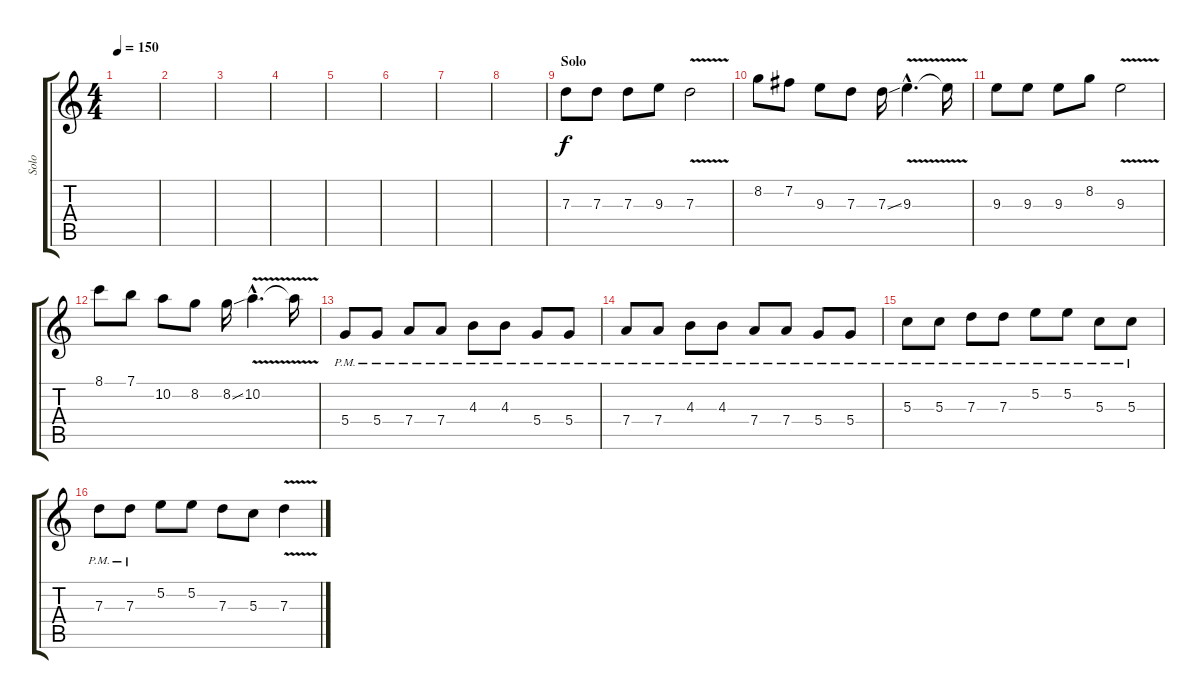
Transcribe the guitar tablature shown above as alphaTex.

\track ("Solo" "Solo") {instrument electricguitarmuted}
\staff {score tabs}
\tuning (E4 B3 G3 D3 A2 E2) {hide}
\ts (4 4)
\tempo 150
\clef g2
\ks c
|
|
|
|
|
|
|
|
\section ("" "Solo")
7.3.8{instrument distortionguitar} 7.3.8 7.3.8 9.3.8 7.3{v}.2 |
8.2.8 7.2.8 9.3.8 7.3.8 7.3{ss}.16 9.3{v hac}.4{d} 9.3{t}.16 |
9.3.8 9.3.8 9.3.8 8.2.8 9.3{v}.2 |
8.1.8 7.1.8 10.2.8 8.2.8 8.2{ss}.16 10.2{v hac}.4{d} 10.2{t}.16 |
5.4{pm}.8 5.4{pm}.8 7.4{pm}.8 7.4{pm}.8 4.3{pm}.8 4.3{pm}.8 5.4{pm}.8 5.4{pm}.8 |
7.4{pm}.8 7.4{pm}.8 4.3{pm}.8 4.3{pm}.8 7.4{pm}.8 7.4{pm}.8 5.4{pm}.8 5.4{pm}.8 |
5.3{pm}.8 5.3{pm}.8 7.3{pm}.8 7.3{pm}.8 5.2{pm}.8 5.2{pm}.8 5.3{pm}.8 5.3{pm}.8 |
7.3{pm}.8 7.3{pm}.8 5.2.8 5.2.8 7.3.8 5.3.8 7.3{v}.4
